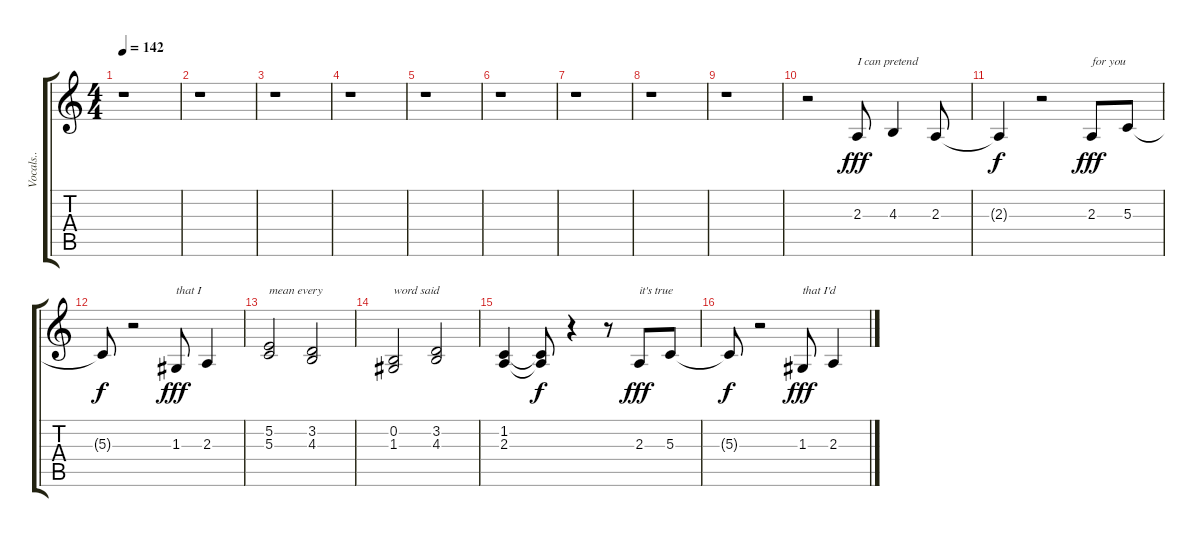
\track ("Vocals.." "Vocals..") {instrument altosax}
\staff {score tabs}
\tuning (E4 B3 G3 D3 A2 E2) {hide}
\ts (4 4)
\tempo 142
\clef g2
\ks c
r.1{dy fff instrument altosax} |
r.1 |
r.1 |
r.1 |
r.1 |
r.1 |
r.1 |
r.1 |
r.1 |
r.2 2.3.8{txt "I can pretend "} 4.3.4 2.3.8 |
2.3{t}.4{dy f} r.2 2.3.8{txt "for you " dy fff} 5.3.8 |
5.3{t}.8{dy f} r.2 1.3.8{txt "that I " dy fff} 2.3.4 |
(5.2 5.3).2{txt "mean every"} (3.2 4.3).2 |
(0.2 1.3).2{txt "word said"} (3.2 4.3).2 |
(1.2 2.3).4 (1.2{t} 2.3{t}).8{dy f} r.4 r.8 2.3.8{txt "it's true " dy fff} 5.3.8 |
5.3{t}.8{dy f} r.2 1.3.8{txt "that I'd " dy fff} 2.3.4
